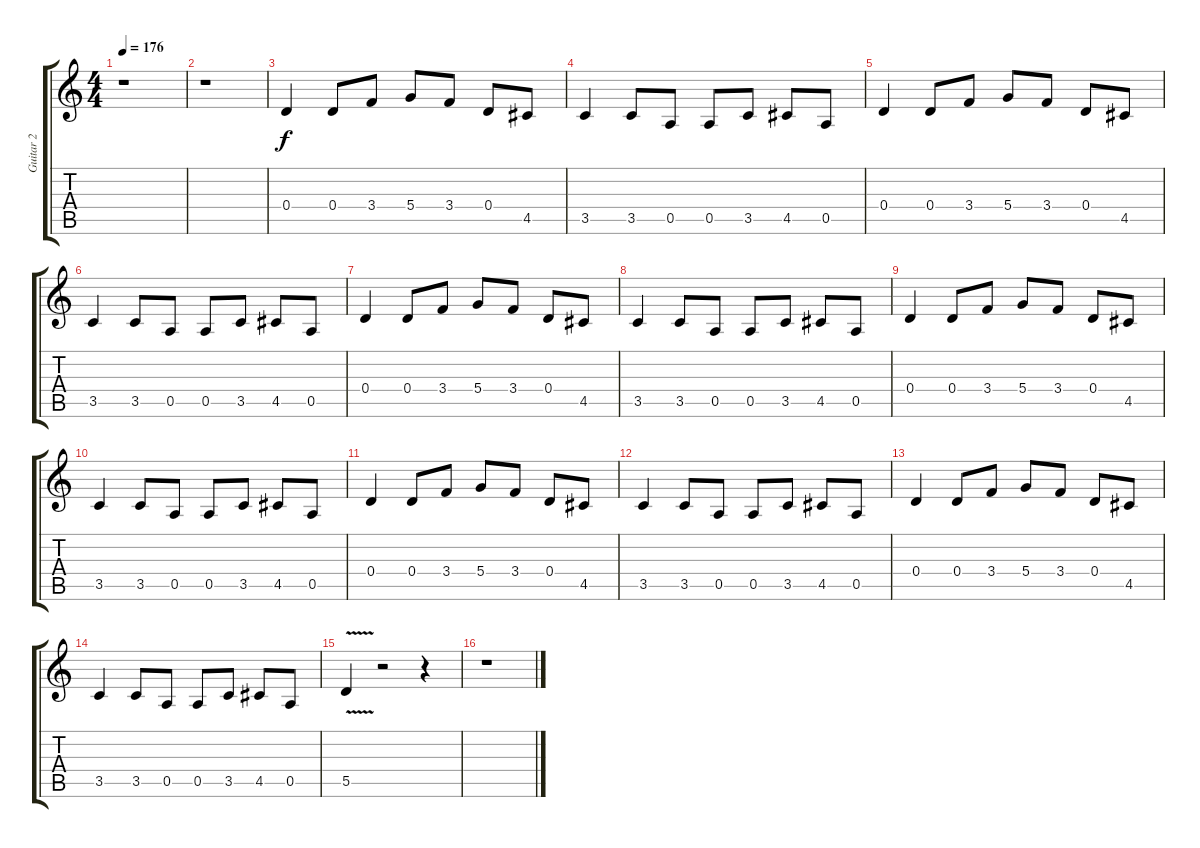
\track ("Guitar 2" "Guitar 2") {instrument overdrivenguitar}
\staff {score tabs}
\tuning (E4 B3 G3 D3 A2 E2) {hide}
\ts (4 4)
\tempo 176
\clef g2
\ks c
r.1{dy f instrument overdrivenguitar} |
r.1 |
0.4.4 0.4.8 3.4.8 5.4.8 3.4.8 0.4.8 4.5.8 |
3.5.4 3.5.8 0.5.8 0.5.8 3.5.8 4.5.8 0.5.8 |
0.4.4 0.4.8 3.4.8 5.4.8 3.4.8 0.4.8 4.5.8 |
3.5.4 3.5.8 0.5.8 0.5.8 3.5.8 4.5.8 0.5.8 |
0.4.4 0.4.8 3.4.8 5.4.8 3.4.8 0.4.8 4.5.8 |
3.5.4 3.5.8 0.5.8 0.5.8 3.5.8 4.5.8 0.5.8 |
0.4.4{volume 14} 0.4.8 3.4.8 5.4.8 3.4.8 0.4.8 4.5.8 |
3.5.4 3.5.8 0.5.8 0.5.8 3.5.8 4.5.8 0.5.8 |
0.4.4 0.4.8 3.4.8 5.4.8 3.4.8 0.4.8 4.5.8 |
3.5.4 3.5.8 0.5.8 0.5.8 3.5.8 4.5.8 0.5.8 |
0.4.4 0.4.8 3.4.8 5.4.8 3.4.8 0.4.8 4.5.8 |
3.5.4 3.5.8 0.5.8 0.5.8 3.5.8 4.5.8 0.5.8 |
5.5{v}.4 r.2 r.4 |
r.1
